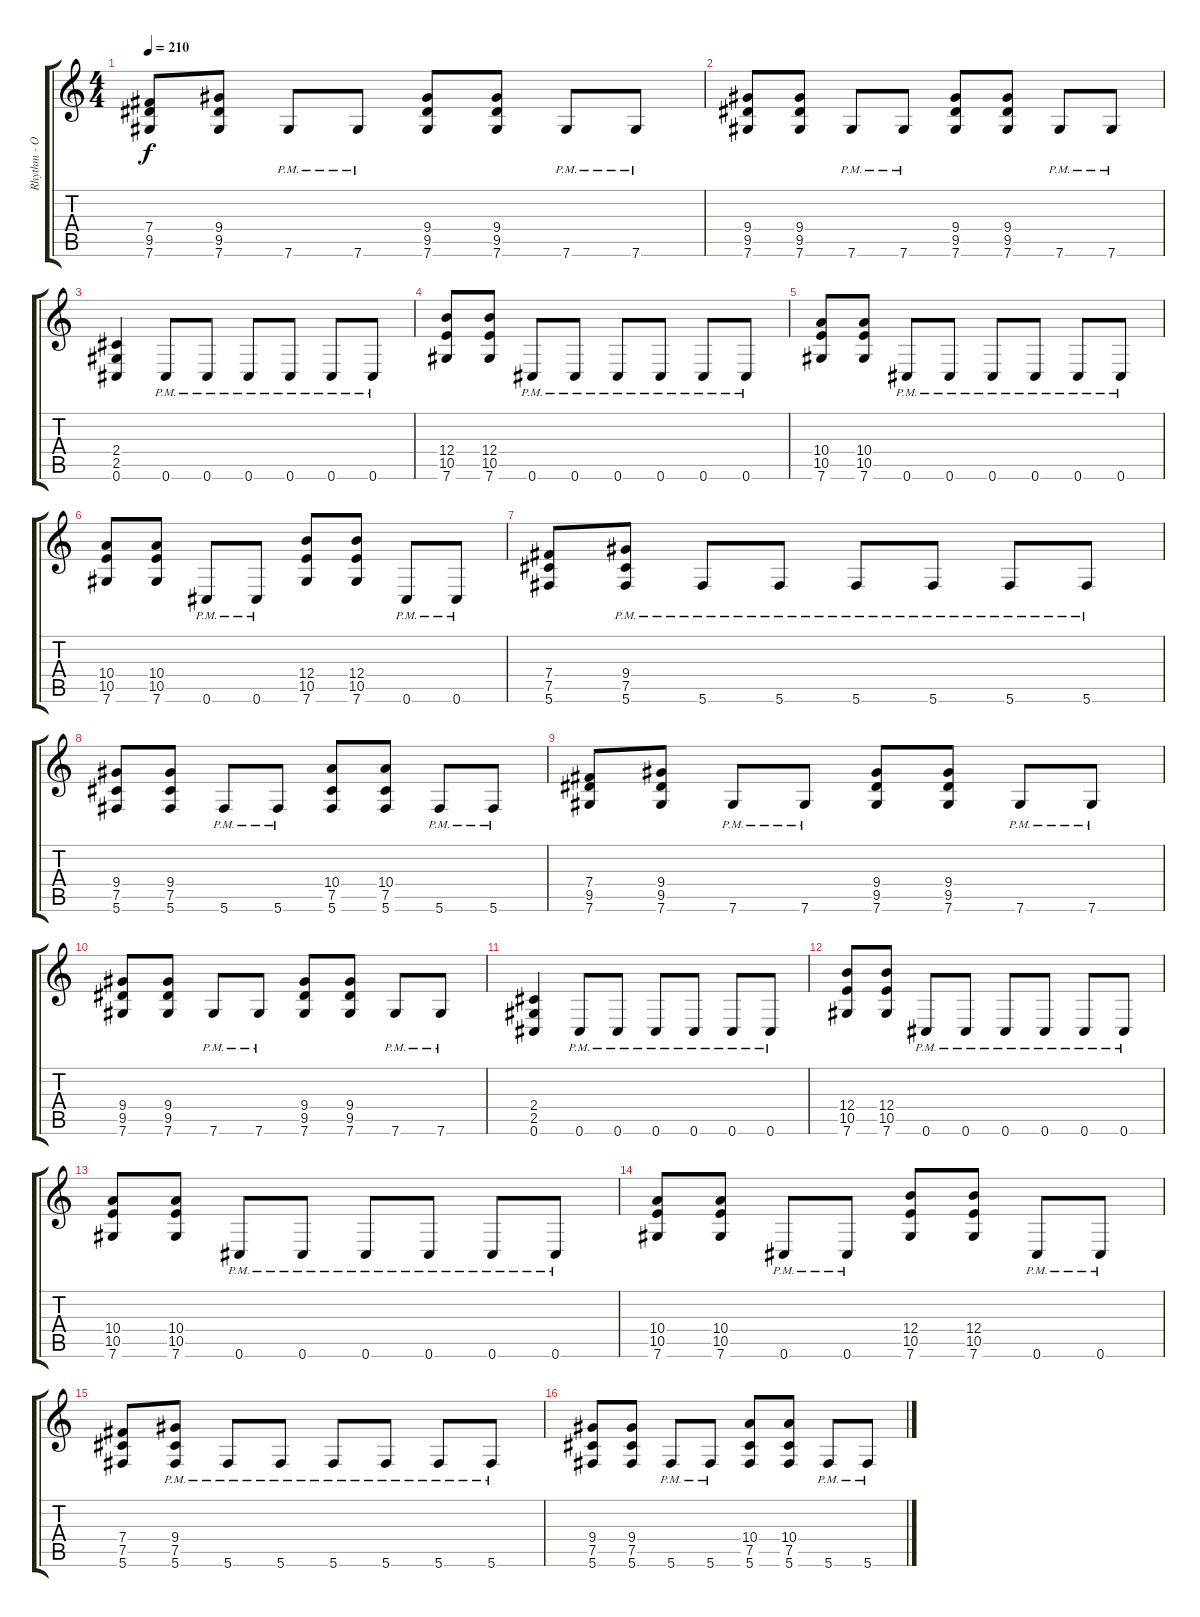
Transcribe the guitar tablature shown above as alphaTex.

\track ("Rhythm - Oli Herbert" "Rhythm - O") {instrument distortionguitar}
\staff {score tabs}
\tuning (Db4 Ab3 E3 B2 Gb2 Db2) {hide}
\ts (4 4)
\tempo 210
\clef g2
\ks c
(7.4 9.5 7.6).8{dy f} (9.4 9.5 7.6).8 7.6{pm}.8 7.6{pm}.8 (9.4 9.5 7.6).8 (9.4 9.5 7.6).8 7.6{pm}.8 7.6{pm}.8 |
(9.4 9.5 7.6).8 (9.4 9.5 7.6).8 7.6{pm}.8 7.6{pm}.8 (9.4 9.5 7.6).8 (9.4 9.5 7.6).8 7.6{pm}.8 7.6{pm}.8 |
(2.4 2.5 0.6).4 0.6{pm}.8 0.6{pm}.8 0.6{pm}.8 0.6{pm}.8 0.6{pm}.8 0.6{pm}.8 |
(12.4 10.5 7.6).8 (12.4 10.5 7.6).8 0.6{pm}.8 0.6{pm}.8 0.6{pm}.8 0.6{pm}.8 0.6{pm}.8 0.6{pm}.8 |
(10.4 10.5 7.6).8 (10.4 10.5 7.6).8 0.6{pm}.8 0.6{pm}.8 0.6{pm}.8 0.6{pm}.8 0.6{pm}.8 0.6{pm}.8 |
(10.4 10.5 7.6).8 (10.4 10.5 7.6).8 0.6{pm}.8 0.6{pm}.8 (12.4 10.5 7.6).8 (12.4 10.5 7.6).8 0.6{pm}.8 0.6{pm}.8 |
(7.4 7.5 5.6).8 (9.4 7.5 5.6{pm}).8 5.6{pm}.8 5.6{pm}.8 5.6{pm}.8 5.6{pm}.8 5.6{pm}.8 5.6{pm}.8 |
(9.4 7.5 5.6).8 (9.4 7.5 5.6).8 5.6{pm}.8 5.6{pm}.8 (10.4 7.5 5.6).8 (10.4 7.5 5.6).8 5.6{pm}.8 5.6{pm}.8 |
(7.4 9.5 7.6).8 (9.4 9.5 7.6).8 7.6{pm}.8 7.6{pm}.8 (9.4 9.5 7.6).8 (9.4 9.5 7.6).8 7.6{pm}.8 7.6{pm}.8 |
(9.4 9.5 7.6).8 (9.4 9.5 7.6).8 7.6{pm}.8 7.6{pm}.8 (9.4 9.5 7.6).8 (9.4 9.5 7.6).8 7.6{pm}.8 7.6{pm}.8 |
(2.4 2.5 0.6).4 0.6{pm}.8 0.6{pm}.8 0.6{pm}.8 0.6{pm}.8 0.6{pm}.8 0.6{pm}.8 |
(12.4 10.5 7.6).8 (12.4 10.5 7.6).8 0.6{pm}.8 0.6{pm}.8 0.6{pm}.8 0.6{pm}.8 0.6{pm}.8 0.6{pm}.8 |
(10.4 10.5 7.6).8 (10.4 10.5 7.6).8 0.6{pm}.8 0.6{pm}.8 0.6{pm}.8 0.6{pm}.8 0.6{pm}.8 0.6{pm}.8 |
(10.4 10.5 7.6).8 (10.4 10.5 7.6).8 0.6{pm}.8 0.6{pm}.8 (12.4 10.5 7.6).8 (12.4 10.5 7.6).8 0.6{pm}.8 0.6{pm}.8 |
(7.4 7.5 5.6).8 (9.4 7.5 5.6{pm}).8 5.6{pm}.8 5.6{pm}.8 5.6{pm}.8 5.6{pm}.8 5.6{pm}.8 5.6{pm}.8 |
(9.4 7.5 5.6).8 (9.4 7.5 5.6).8 5.6{pm}.8 5.6{pm}.8 (10.4 7.5 5.6).8 (10.4 7.5 5.6).8 5.6{pm}.8 5.6{pm}.8
